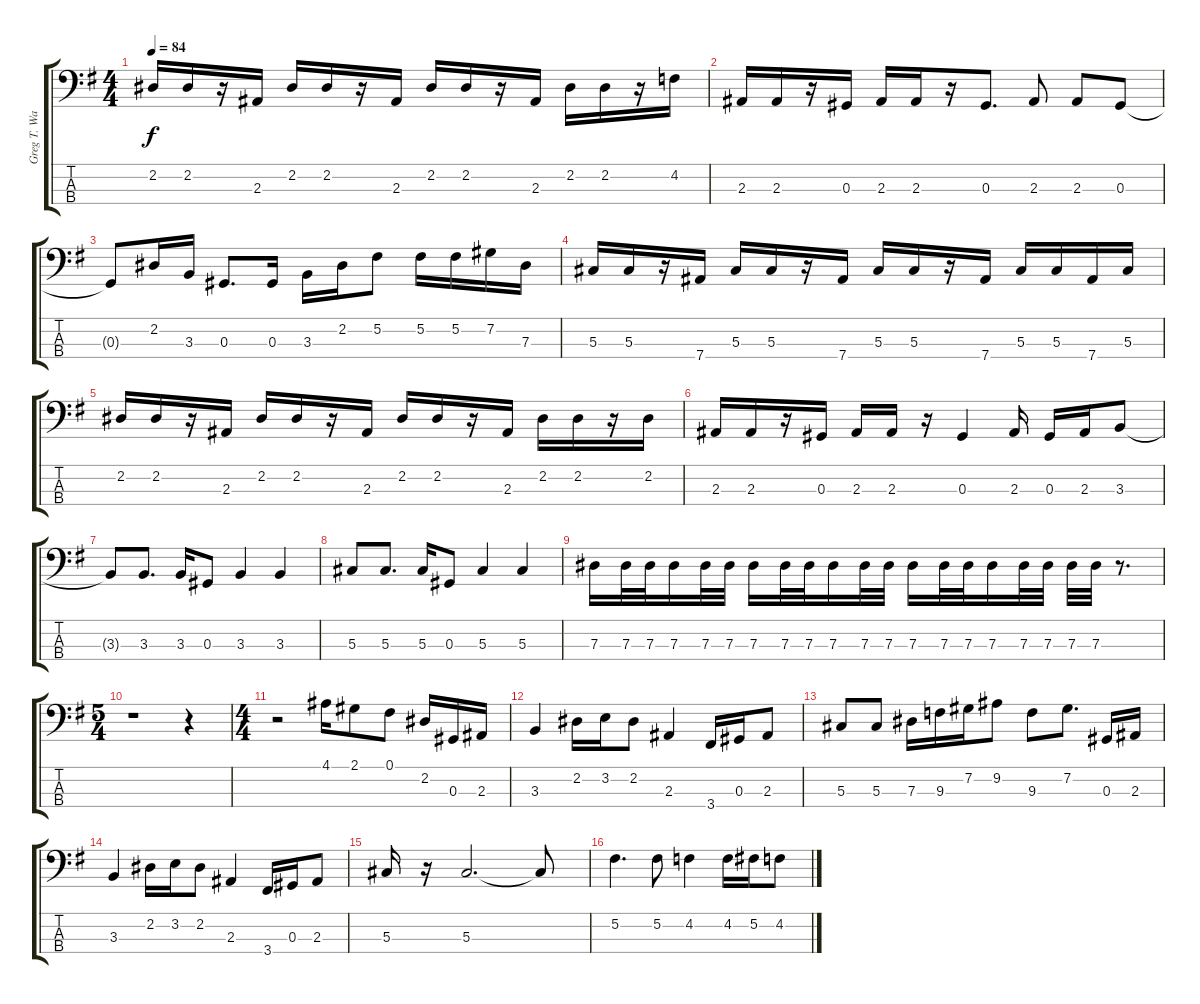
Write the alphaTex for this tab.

\track ("Greg T. Walker Bass" "Greg T. Wa") {instrument electricbassfinger}
\staff {score tabs}
\tuning (Gb2 Db2 Ab1 Eb1) {hide}
\ts (4 4)
\tempo 84
\clef f4
\ks g
2.2.16{dy f} 2.2.16 r.16 2.3.16 2.2.16 2.2.16 r.16 2.3.16 2.2.16 2.2.16 r.16 2.3.16 2.2.16 2.2.16 r.16 4.2.16 |
2.3.16 2.3.16 r.16 0.3.16 2.3.16 2.3.16 r.16 0.3.8{d} 2.3.8 2.3.8 0.3.8 |
0.3{t}.8 2.2.16 3.3.16 0.3.8{d} 0.3.16 3.3.16 2.2.16 5.2.8 5.2.16 5.2.16 7.2.16 7.3.16 |
5.3.16 5.3.16 r.16 7.4.16 5.3.16 5.3.16 r.16 7.4.16 5.3.16 5.3.16 r.16 7.4.16 5.3.16 5.3.16 7.4.16 5.3.16 |
2.2.16 2.2.16 r.16 2.3.16 2.2.16 2.2.16 r.16 2.3.16 2.2.16 2.2.16 r.16 2.3.16 2.2.16 2.2.16 r.16 2.2.16 |
2.3.16 2.3.16 r.16 0.3.16 2.3.16 2.3.16 r.16 0.3.4 2.3.16 0.3.16 2.3.16 3.3.8 |
3.3{t}.8 3.3.8{d} 3.3.16 0.3.8 3.3.4 3.3.4 |
5.3.8 5.3.8{d} 5.3.16 0.3.8 5.3.4 5.3.4 |
7.3.16 7.3.32 7.3.32 7.3.16 7.3.32 7.3.32 7.3.16 7.3.32 7.3.32 7.3.16 7.3.32 7.3.32 7.3.16 7.3.32 7.3.32 7.3.16 7.3.32 7.3.32 7.3.32 7.3.32 r.8{d} |
\ts (5 4)
r.1 r.4 |
\ts (4 4)
r.2 4.1.16 2.1.8 0.1.8 2.2.16 0.3.16 2.3.16 |
3.3.4 2.2.16 3.2.16 2.2.8 2.3.4 3.4.16 0.3.16 2.3.8 |
5.3.8 5.3.8 7.3.16 9.3.16 7.2.16 9.2.8 9.3.8 7.2.8{d} 0.3.16 2.3.16 |
3.3.4 2.2.16 3.2.16 2.2.8 2.3.4 3.4.16 0.3.16 2.3.8 |
5.3.16 r.16 5.3.2{d} 5.3{t}.8 |
5.2.4{d} 5.2.8 4.2.4 4.2.16 5.2.16 4.2.8
